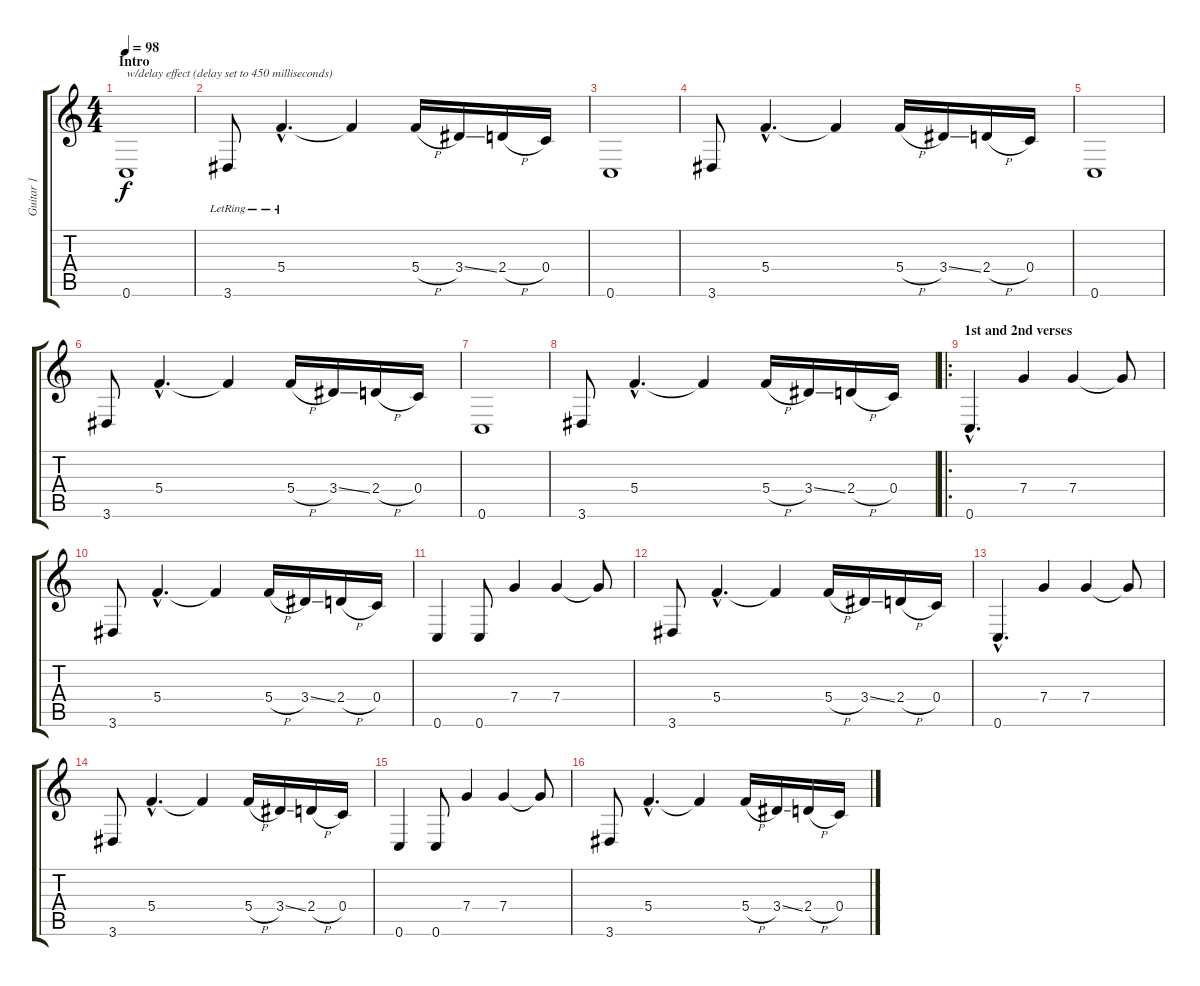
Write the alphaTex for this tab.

\track ("Guitar 1" "Guitar 1") {instrument electricguitarclean}
\staff {score tabs}
\tuning (D4 A3 F3 C3 G2 C2) {hide}
\ts (4 4)
\section ("" "Intro")
\tempo 98
\clef g2
\ks c
0.6.1{txt "w/delay effect (delay set to 450 milliseconds)" dy f instrument electricguitarclean} |
3.6{lr}.8 5.4{hac lr}.4{d} 5.4{t}.4 5.4{h}.16 3.4{ss}.16 2.4{h}.16 0.4.16 |
0.6.1 |
3.6.8 5.4{hac}.4{d} 5.4{t}.4 5.4{h}.16 3.4{ss}.16 2.4{h}.16 0.4.16 |
0.6.1 |
3.6.8 5.4{hac}.4{d} 5.4{t}.4 5.4{h}.16 3.4{ss}.16 2.4{h}.16 0.4.16 |
0.6.1 |
3.6.8 5.4{hac}.4{d} 5.4{t}.4 5.4{h}.16 3.4{ss}.16 2.4{h}.16 0.4.16 |
\ro
\section ("" "1st and 2nd verses")
0.6{hac}.4{d} 7.4.4 7.4.4 7.4{t}.8 |
3.6.8 5.4{hac}.4{d} 5.4{t}.4 5.4{h}.16 3.4{ss}.16 2.4{h}.16 0.4.16 |
0.6.4 0.6.8 7.4.4 7.4.4 7.4{t}.8 |
3.6.8 5.4{hac}.4{d} 5.4{t}.4 5.4{h}.16 3.4{ss}.16 2.4{h}.16 0.4.16 |
0.6{hac}.4{d} 7.4.4 7.4.4 7.4{t}.8 |
3.6.8 5.4{hac}.4{d} 5.4{t}.4 5.4{h}.16 3.4{ss}.16 2.4{h}.16 0.4.16 |
0.6.4 0.6.8 7.4.4 7.4.4 7.4{t}.8 |
3.6.8 5.4{hac}.4{d} 5.4{t}.4 5.4{h}.16 3.4{ss}.16 2.4{h}.16 0.4.16
